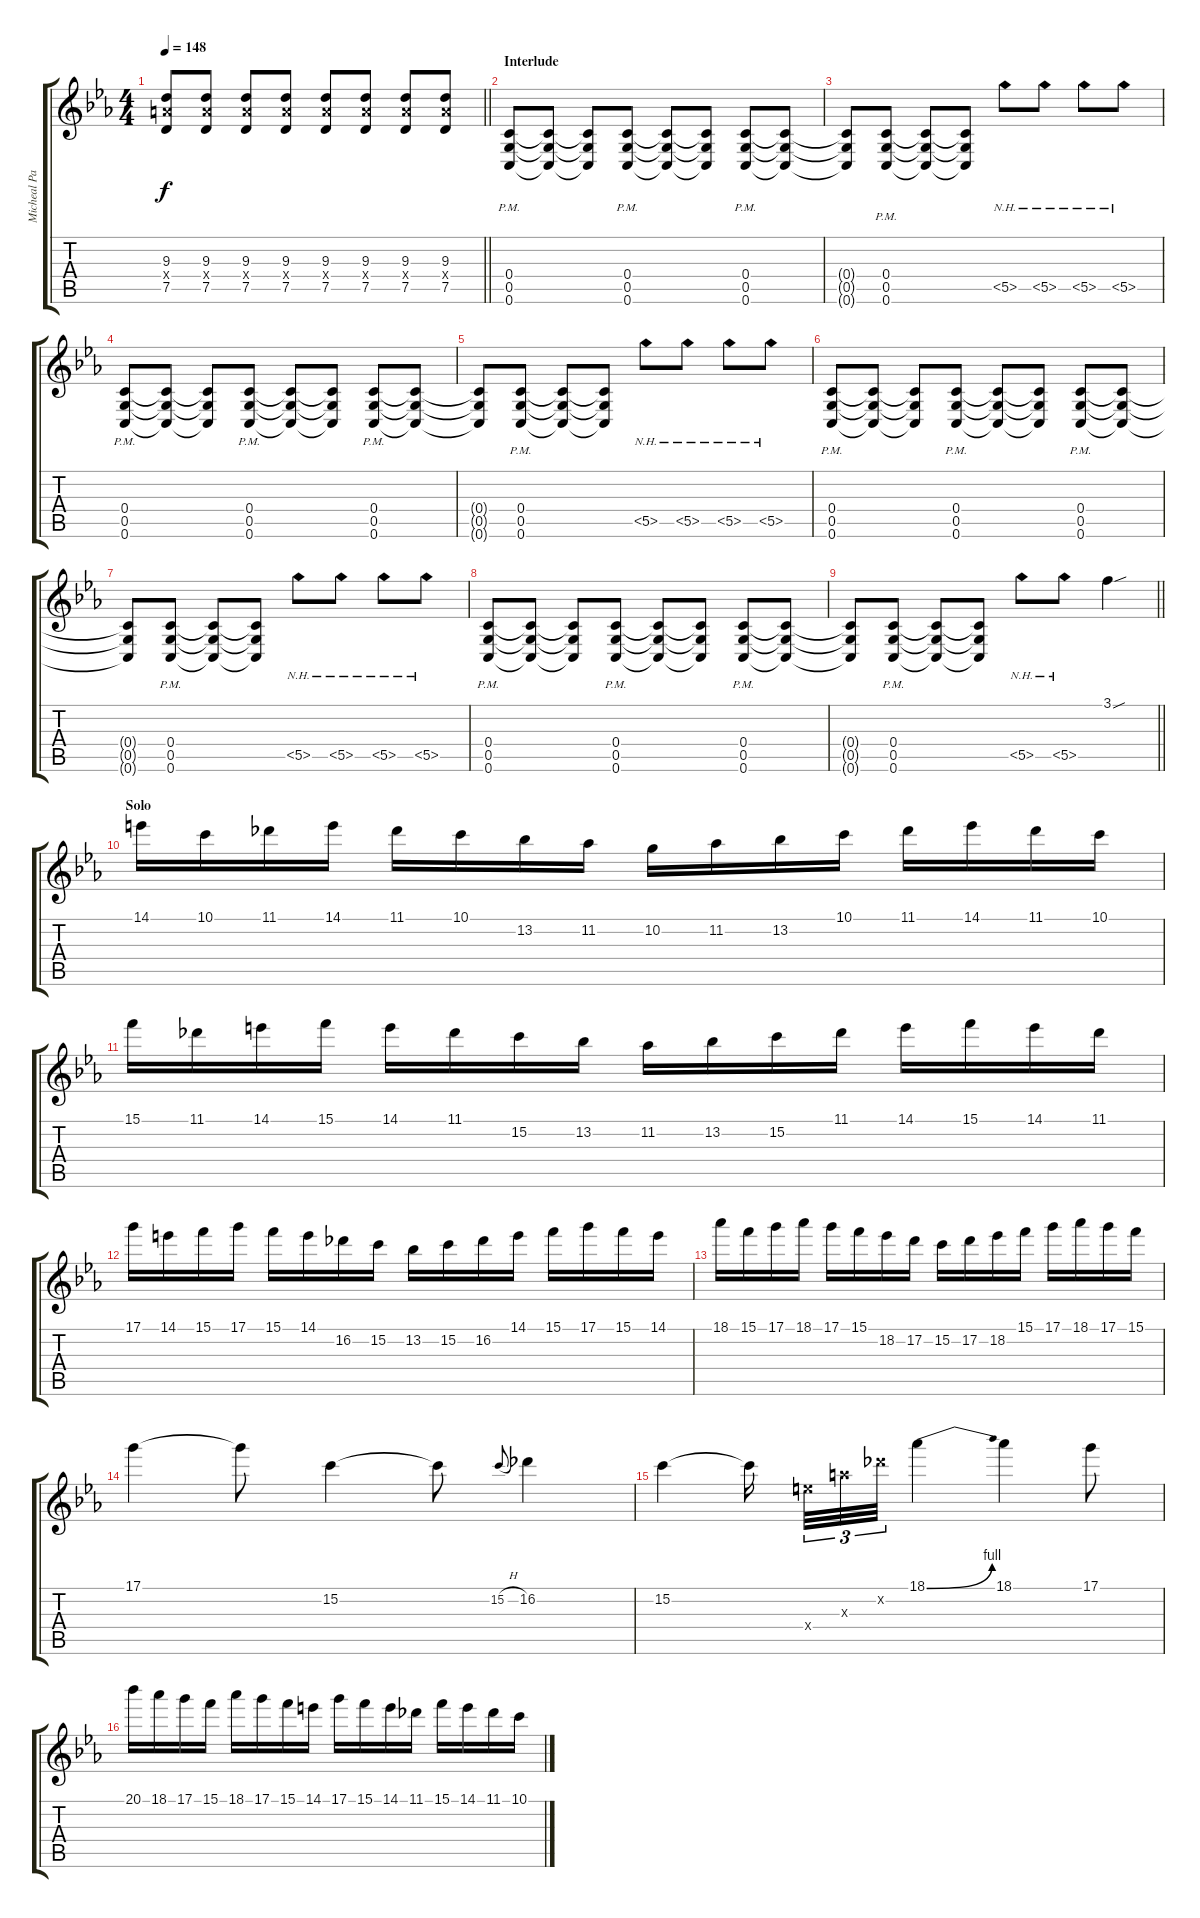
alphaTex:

\track ("Micheal Paget" "Micheal Pa") {instrument distortionguitar}
\staff {score tabs}
\tuning (D4 A3 F3 C3 G2 C2) {hide}
\ts (4 4)
\tempo 148
\clef g2
\barLineRight lightlight
\ks eb
(9.3 9.4{x} 7.5).8{dy f} (9.3 9.4{x} 7.5).8 (9.3 9.4{x} 7.5).8 (9.3 9.4{x} 7.5).8 (9.3 9.4{x} 7.5).8 (9.3 9.4{x} 7.5).8 (9.3 9.4{x} 7.5).8 (9.3 9.4{x} 7.5).8 |
\section ("" "Interlude")
(0.4{pm} 0.5{pm} 0.6{pm}).8 (0.4{t} 0.5{t} 0.6{t}).8 (0.4{t} 0.5{t} 0.6{t}).8 (0.4{pm} 0.5{pm} 0.6{pm}).8 (0.4{t} 0.5{t} 0.6{t}).8 (0.4{t} 0.5{t} 0.6{t}).8 (0.4{pm} 0.5{pm} 0.6{pm}).8 (0.4{t} 0.5{t} 0.6{t}).8 |
(0.4{t} 0.5{t} 0.6{t}).8 (0.4{pm} 0.5{pm} 0.6{pm}).8 (0.4{t} 0.5{t} 0.6{t}).8 (0.4{t} 0.5{t} 0.6{t}).8 5.5{nh}.8 5.5{nh}.8 5.5{nh}.8 5.5{nh}.8 |
(0.4{pm} 0.5{pm} 0.6{pm}).8 (0.4{t} 0.5{t} 0.6{t}).8 (0.4{t} 0.5{t} 0.6{t}).8 (0.4{pm} 0.5{pm} 0.6{pm}).8 (0.4{t} 0.5{t} 0.6{t}).8 (0.4{t} 0.5{t} 0.6{t}).8 (0.4{pm} 0.5{pm} 0.6{pm}).8 (0.4{t} 0.5{t} 0.6{t}).8 |
(0.4{t} 0.5{t} 0.6{t}).8 (0.4{pm} 0.5{pm} 0.6{pm}).8 (0.4{t} 0.5{t} 0.6{t}).8 (0.4{t} 0.5{t} 0.6{t}).8 5.5{nh}.8 5.5{nh}.8 5.5{nh}.8 5.5{nh}.8 |
(0.4{pm} 0.5{pm} 0.6{pm}).8 (0.4{t} 0.5{t} 0.6{t}).8 (0.4{t} 0.5{t} 0.6{t}).8 (0.4{pm} 0.5{pm} 0.6{pm}).8 (0.4{t} 0.5{t} 0.6{t}).8 (0.4{t} 0.5{t} 0.6{t}).8 (0.4{pm} 0.5{pm} 0.6{pm}).8 (0.4{t} 0.5{t} 0.6{t}).8 |
(0.4{t} 0.5{t} 0.6{t}).8 (0.4{pm} 0.5{pm} 0.6{pm}).8 (0.4{t} 0.5{t} 0.6{t}).8 (0.4{t} 0.5{t} 0.6{t}).8 5.5{nh}.8 5.5{nh}.8 5.5{nh}.8 5.5{nh}.8 |
(0.4{pm} 0.5{pm} 0.6{pm}).8 (0.4{t} 0.5{t} 0.6{t}).8 (0.4{t} 0.5{t} 0.6{t}).8 (0.4{pm} 0.5{pm} 0.6{pm}).8 (0.4{t} 0.5{t} 0.6{t}).8 (0.4{t} 0.5{t} 0.6{t}).8 (0.4{pm} 0.5{pm} 0.6{pm}).8 (0.4{t} 0.5{t} 0.6{t}).8 |
\barLineRight lightlight
(0.4{t} 0.5{t} 0.6{t}).8 (0.4{pm} 0.5{pm} 0.6{pm}).8 (0.4{t} 0.5{t} 0.6{t}).8 (0.4{t} 0.5{t} 0.6{t}).8 5.5{nh}.8 5.5{nh}.8 3.1{sou}.4 |
\section ("" "Solo")
14.1.16 10.1.16 11.1.16 14.1.16 11.1.16 10.1.16 13.2.16 11.2.16 10.2.16 11.2.16 13.2.16 10.1.16 11.1.16 14.1.16 11.1.16 10.1.16 |
15.1.16 11.1.16 14.1.16 15.1.16 14.1.16 11.1.16 15.2.16 13.2.16 11.2.16 13.2.16 15.2.16 11.1.16 14.1.16 15.1.16 14.1.16 11.1.16 |
17.1.16 14.1.16 15.1.16 17.1.16 15.1.16 14.1.16 16.2.16 15.2.16 13.2.16 15.2.16 16.2.16 14.1.16 15.1.16 17.1.16 15.1.16 14.1.16 |
18.1.16 15.1.16 17.1.16 18.1.16 17.1.16 15.1.16 18.2.16 17.2.16 15.2.16 17.2.16 18.2.16 15.1.16 17.1.16 18.1.16 17.1.16 15.1.16 |
17.1.4 17.1{t}.8 15.2.4 15.2{t}.8 15.2{h}.8{gr onbeat} 16.2.4 |
15.2.4 15.2{t}.16{beam splitsecondary} 16.4{x}.32{tu (3 2)} 16.3{x}.32{tu (3 2)} 16.2{x}.32{tu (3 2)} 18.1{be (bend 0 0 60 4)}.4 18.1.4 17.1.8 |
20.1.16 18.1.16 17.1.16 15.1.16 18.1.16 17.1.16 15.1.16 14.1.16 17.1.16 15.1.16 14.1.16 11.1.16 15.1.16 14.1.16 11.1.16 10.1.16
